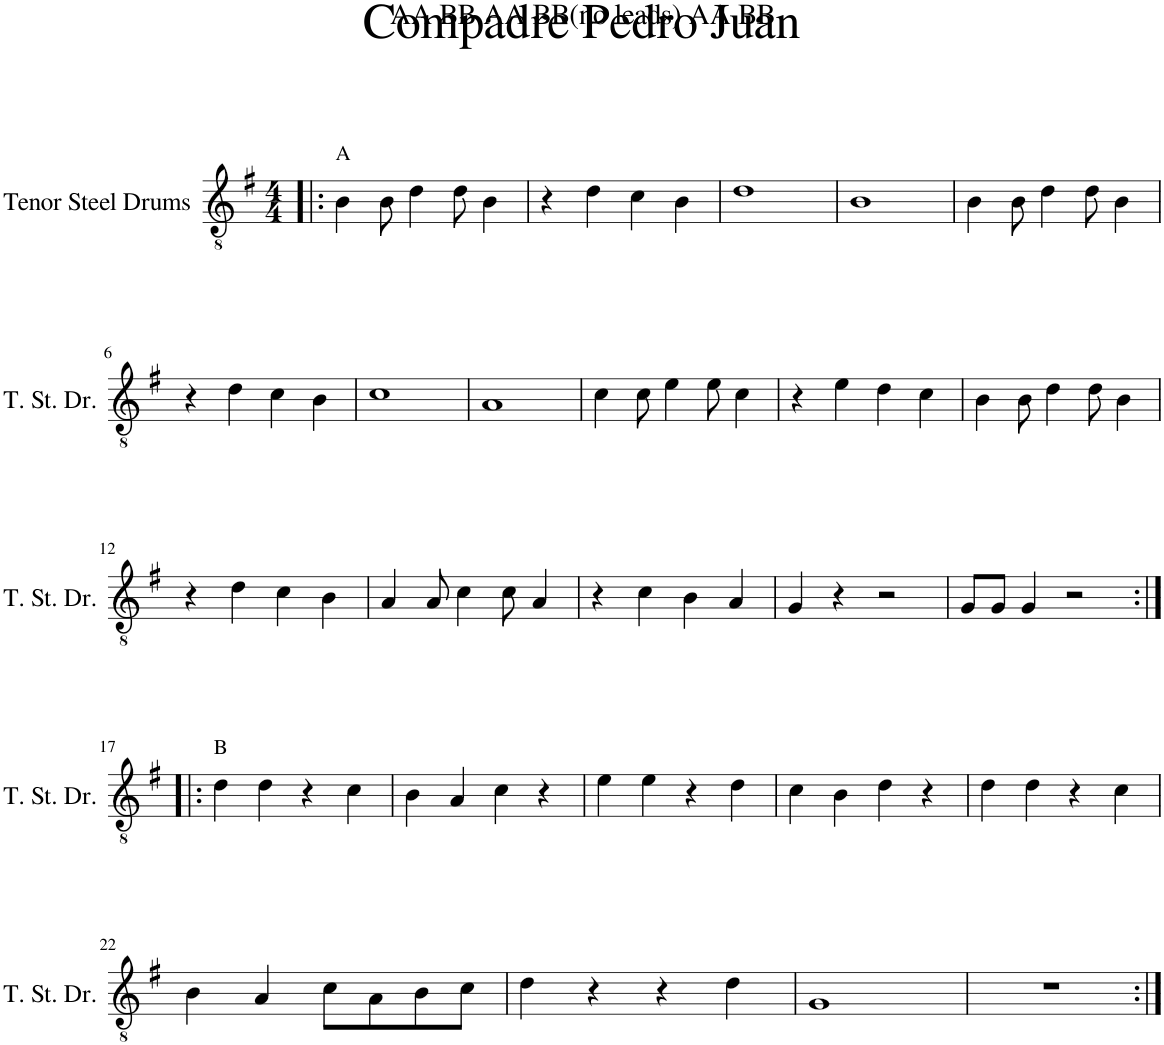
**kern
*part1
*staff1
*I"Tenor Steel Drums
*I'T. St. Dr.
*clefGv2
*k[f#]
*M4/4
=1!|:
!LO:TX:a:t=A
4B\
8B\
4d\
8d\
4B\
=2
4r
4d\
4c\
4B\
=3
1d
=4
1B
=5
4B\
8B\
4d\
8d\
4B\
!!LO:LB:g=z
=6
4r
4d\
4c\
4B\
=7
1c
=8
1A
=9
4c\
8c\
4e\
8e\
4c\
=10
4r
4e\
4d\
4c\
=11
4B\
8B\
4d\
8d\
4B\
!!LO:LB:g=z
=12
4r
4d\
4c\
4B\
=13
4A/
8A/
4c\
8c\
4A/
=14
4r
4c\
4B\
4A/
=15
4G/
4r
2r
=16
8G/L
8G/J
4G/
2r
!!LO:LB:g=z
=17:|!|:
!LO:TX:a:t=B
4d\
4d\
4r
4c\
=18
4B\
4A/
4c\
4r
=19
4e\
4e\
4r
4d\
=20
4c\
4B\
4d\
4r
=21
4d\
4d\
4r
4c\
!!LO:LB:g=z
=22
4B\
4A/
8c\L
8A\
8B\
8c\J
=23
4d\
4r
4r
4d\
=24
1G
=25
1r
=:|!
*-
